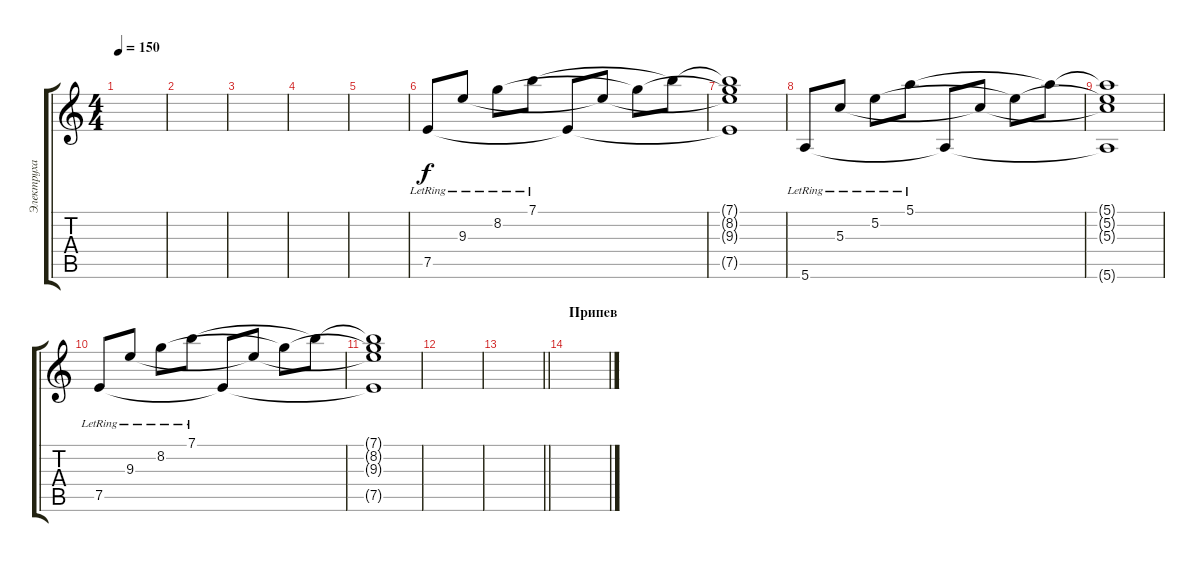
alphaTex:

\track ("Электруха" "Электруха") {instrument electricguitarjazz}
\staff {score tabs}
\tuning (E4 B3 G3 D3 A2 E2) {hide}
\ts (4 4)
\tempo 150
\clef g2
\ks c
|
|
|
|
|
7.5{lr}.8 9.3{lr}.8 8.2{lr}.8 7.1{lr}.8 7.5{t}.8 9.3{t}.8 8.2{t}.8 7.1{t}.8 |
(7.1{t} 8.2{t} 9.3{t} 7.5{t}).1 |
5.6{lr}.8 5.3{lr}.8 5.2{lr}.8 5.1{lr}.8 5.6{t}.8 5.3{t}.8 5.2{t}.8 5.1{t}.8 |
(5.1{t} 5.2{t} 5.3{t} 5.6{t}).1 |
7.5{lr}.8 9.3{lr}.8 8.2{lr}.8 7.1{lr}.8 7.5{t}.8 9.3{t}.8 8.2{t}.8 7.1{t}.8 |
(7.1{t} 8.2{t} 9.3{t} 7.5{t}).1 |
|
\barLineRight lightlight
|
\section ("" "Припев")
